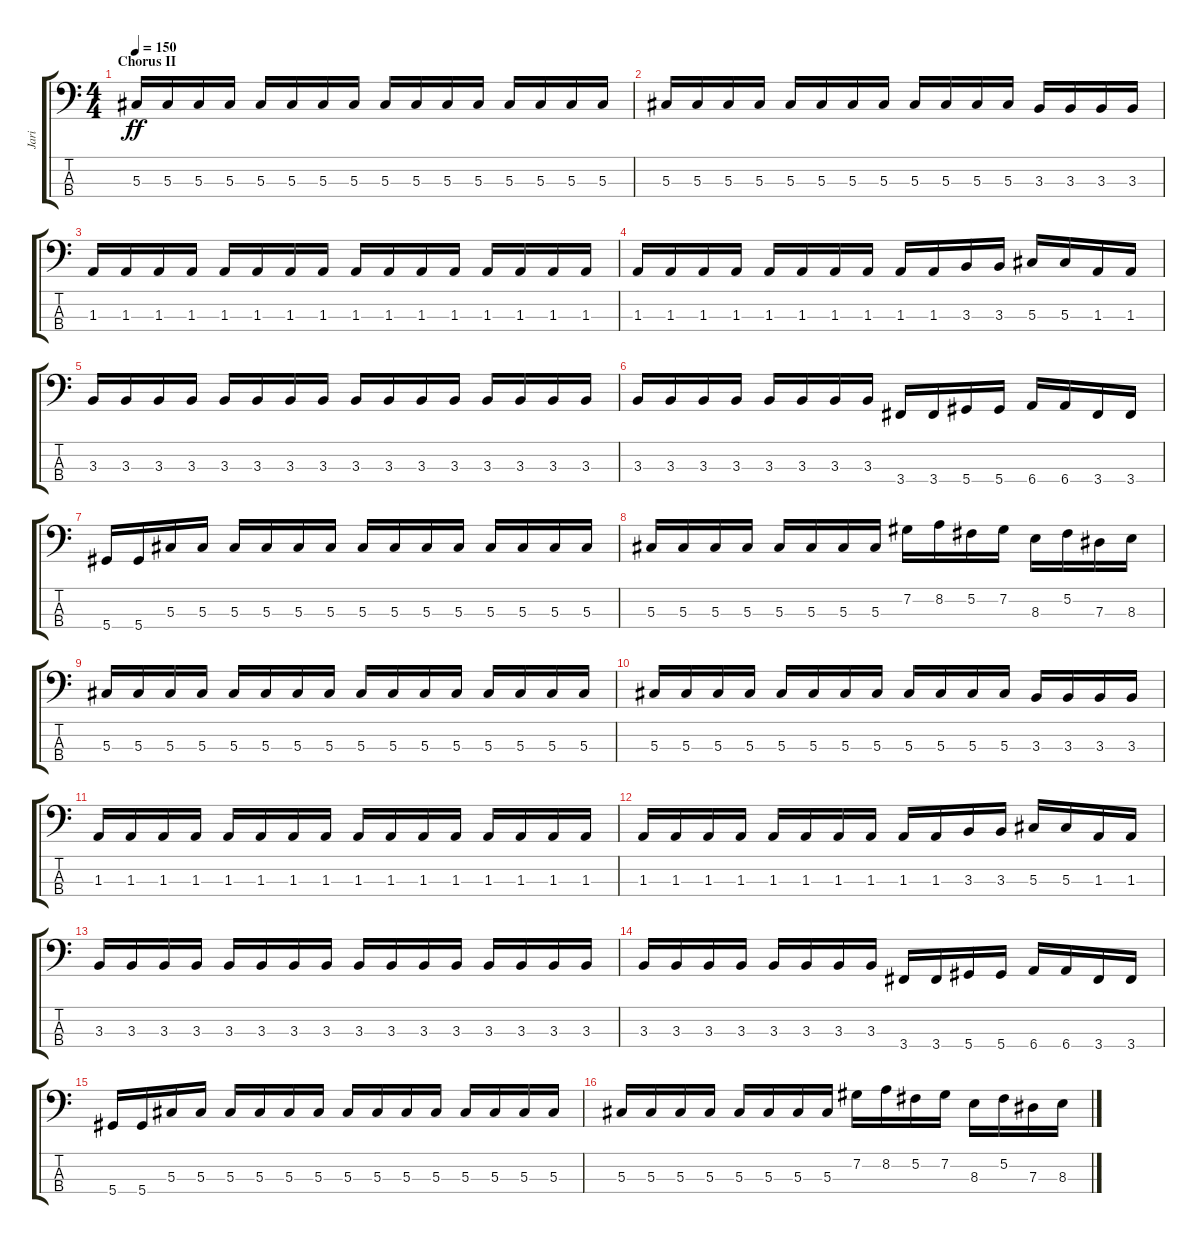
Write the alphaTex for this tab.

\track ("Jari" "Jari") {instrument electricbassfinger}
\staff {score tabs}
\tuning (Gb2 Db2 Ab1 Eb1) {hide}
\ts (4 4)
\section ("" "Chorus II")
\tempo 150
\clef f4
\ks c
5.3.16{dy ff} 5.3.16 5.3.16 5.3.16 5.3.16 5.3.16 5.3.16 5.3.16 5.3.16 5.3.16 5.3.16 5.3.16 5.3.16 5.3.16 5.3.16 5.3.16 |
5.3.16 5.3.16 5.3.16 5.3.16 5.3.16 5.3.16 5.3.16 5.3.16 5.3.16 5.3.16 5.3.16 5.3.16 3.3.16 3.3.16 3.3.16 3.3.16 |
1.3.16 1.3.16 1.3.16 1.3.16 1.3.16 1.3.16 1.3.16 1.3.16 1.3.16 1.3.16 1.3.16 1.3.16 1.3.16 1.3.16 1.3.16 1.3.16 |
1.3.16 1.3.16 1.3.16 1.3.16 1.3.16 1.3.16 1.3.16 1.3.16 1.3.16 1.3.16 3.3.16 3.3.16 5.3.16 5.3.16 1.3.16 1.3.16 |
3.3.16 3.3.16 3.3.16 3.3.16 3.3.16 3.3.16 3.3.16 3.3.16 3.3.16 3.3.16 3.3.16 3.3.16 3.3.16 3.3.16 3.3.16 3.3.16 |
3.3.16 3.3.16 3.3.16 3.3.16 3.3.16 3.3.16 3.3.16 3.3.16 3.4.16 3.4.16 5.4.16 5.4.16 6.4.16 6.4.16 3.4.16 3.4.16 |
5.4.16 5.4.16 5.3.16 5.3.16 5.3.16 5.3.16 5.3.16 5.3.16 5.3.16 5.3.16 5.3.16 5.3.16 5.3.16 5.3.16 5.3.16 5.3.16 |
5.3.16 5.3.16 5.3.16 5.3.16 5.3.16 5.3.16 5.3.16 5.3.16 7.2.16 8.2.16 5.2.16 7.2.16 8.3.16 5.2.16 7.3.16 8.3.16 |
5.3.16 5.3.16 5.3.16 5.3.16 5.3.16 5.3.16 5.3.16 5.3.16 5.3.16 5.3.16 5.3.16 5.3.16 5.3.16 5.3.16 5.3.16 5.3.16 |
5.3.16 5.3.16 5.3.16 5.3.16 5.3.16 5.3.16 5.3.16 5.3.16 5.3.16 5.3.16 5.3.16 5.3.16 3.3.16 3.3.16 3.3.16 3.3.16 |
1.3.16 1.3.16 1.3.16 1.3.16 1.3.16 1.3.16 1.3.16 1.3.16 1.3.16 1.3.16 1.3.16 1.3.16 1.3.16 1.3.16 1.3.16 1.3.16 |
1.3.16 1.3.16 1.3.16 1.3.16 1.3.16 1.3.16 1.3.16 1.3.16 1.3.16 1.3.16 3.3.16 3.3.16 5.3.16 5.3.16 1.3.16 1.3.16 |
3.3.16 3.3.16 3.3.16 3.3.16 3.3.16 3.3.16 3.3.16 3.3.16 3.3.16 3.3.16 3.3.16 3.3.16 3.3.16 3.3.16 3.3.16 3.3.16 |
3.3.16 3.3.16 3.3.16 3.3.16 3.3.16 3.3.16 3.3.16 3.3.16 3.4.16 3.4.16 5.4.16 5.4.16 6.4.16 6.4.16 3.4.16 3.4.16 |
5.4.16 5.4.16 5.3.16 5.3.16 5.3.16 5.3.16 5.3.16 5.3.16 5.3.16 5.3.16 5.3.16 5.3.16 5.3.16 5.3.16 5.3.16 5.3.16 |
5.3.16 5.3.16 5.3.16 5.3.16 5.3.16 5.3.16 5.3.16 5.3.16 7.2.16 8.2.16 5.2.16 7.2.16 8.3.16 5.2.16 7.3.16 8.3.16
